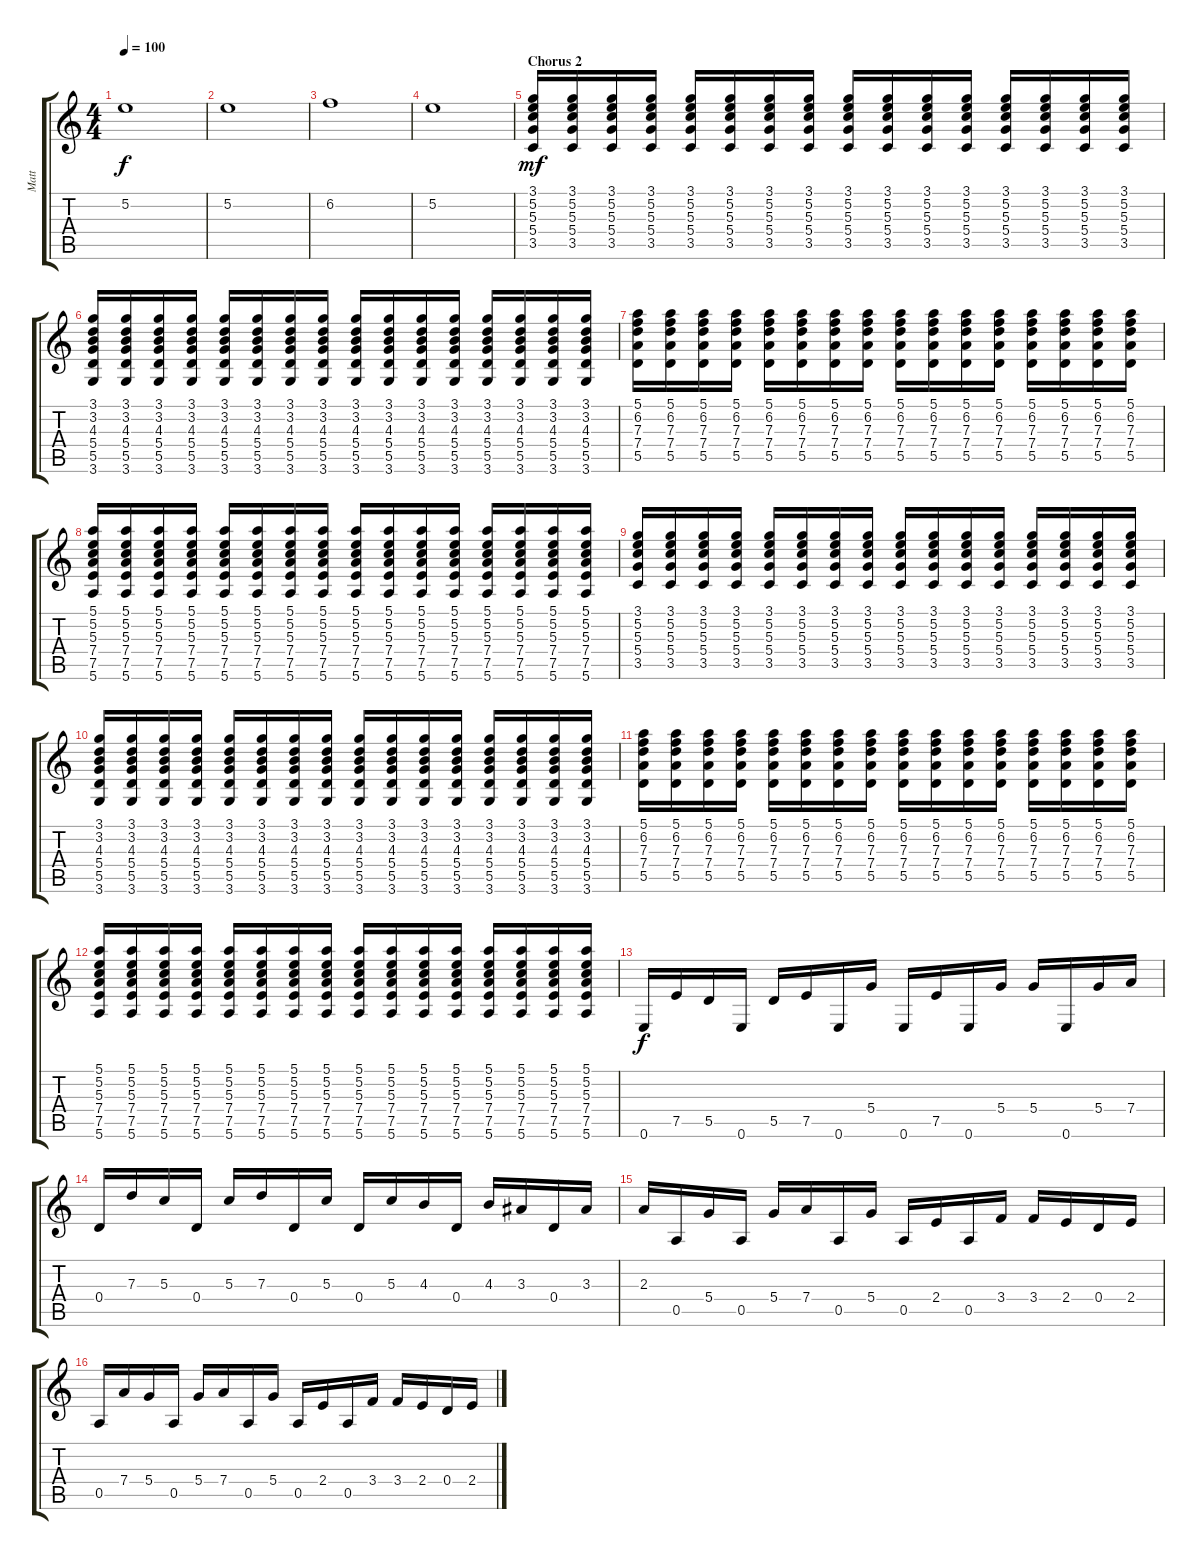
\track ("Matt" "Matt") {instrument distortionguitar}
\staff {score tabs}
\tuning (E4 B3 G3 D3 A2 E2) {hide}
\ts (4 4)
\tempo 100
\clef g2
\ks c
5.2.1{dy f} |
5.2.1 |
6.2.1 |
5.2.1 |
\section ("" "Chorus 2")
(3.1 5.2 5.3 5.4 3.5).16{dy mf} (3.1 5.2 5.3 5.4 3.5).16 (3.1 5.2 5.3 5.4 3.5).16 (3.1 5.2 5.3 5.4 3.5).16 (3.1 5.2 5.3 5.4 3.5).16 (3.1 5.2 5.3 5.4 3.5).16 (3.1 5.2 5.3 5.4 3.5).16 (3.1 5.2 5.3 5.4 3.5).16 (3.1 5.2 5.3 5.4 3.5).16 (3.1 5.2 5.3 5.4 3.5).16 (3.1 5.2 5.3 5.4 3.5).16 (3.1 5.2 5.3 5.4 3.5).16 (3.1 5.2 5.3 5.4 3.5).16 (3.1 5.2 5.3 5.4 3.5).16 (3.1 5.2 5.3 5.4 3.5).16 (3.1 5.2 5.3 5.4 3.5).16 |
(3.1 3.2 4.3 5.4 5.5 3.6).16 (3.1 3.2 4.3 5.4 5.5 3.6).16 (3.1 3.2 4.3 5.4 5.5 3.6).16 (3.1 3.2 4.3 5.4 5.5 3.6).16 (3.1 3.2 4.3 5.4 5.5 3.6).16 (3.1 3.2 4.3 5.4 5.5 3.6).16 (3.1 3.2 4.3 5.4 5.5 3.6).16 (3.1 3.2 4.3 5.4 5.5 3.6).16 (3.1 3.2 4.3 5.4 5.5 3.6).16 (3.1 3.2 4.3 5.4 5.5 3.6).16 (3.1 3.2 4.3 5.4 5.5 3.6).16 (3.1 3.2 4.3 5.4 5.5 3.6).16 (3.1 3.2 4.3 5.4 5.5 3.6).16 (3.1 3.2 4.3 5.4 5.5 3.6).16 (3.1 3.2 4.3 5.4 5.5 3.6).16 (3.1 3.2 4.3 5.4 5.5 3.6).16 |
(5.1 6.2 7.3 7.4 5.5).16 (5.1 6.2 7.3 7.4 5.5).16 (5.1 6.2 7.3 7.4 5.5).16 (5.1 6.2 7.3 7.4 5.5).16 (5.1 6.2 7.3 7.4 5.5).16 (5.1 6.2 7.3 7.4 5.5).16 (5.1 6.2 7.3 7.4 5.5).16 (5.1 6.2 7.3 7.4 5.5).16 (5.1 6.2 7.3 7.4 5.5).16 (5.1 6.2 7.3 7.4 5.5).16 (5.1 6.2 7.3 7.4 5.5).16 (5.1 6.2 7.3 7.4 5.5).16 (5.1 6.2 7.3 7.4 5.5).16 (5.1 6.2 7.3 7.4 5.5).16 (5.1 6.2 7.3 7.4 5.5).16 (5.1 6.2 7.3 7.4 5.5).16 |
(5.1 5.2 5.3 7.4 7.5 5.6).16 (5.1 5.2 5.3 7.4 7.5 5.6).16 (5.1 5.2 5.3 7.4 7.5 5.6).16 (5.1 5.2 5.3 7.4 7.5 5.6).16 (5.1 5.2 5.3 7.4 7.5 5.6).16 (5.1 5.2 5.3 7.4 7.5 5.6).16 (5.1 5.2 5.3 7.4 7.5 5.6).16 (5.1 5.2 5.3 7.4 7.5 5.6).16 (5.1 5.2 5.3 7.4 7.5 5.6).16 (5.1 5.2 5.3 7.4 7.5 5.6).16 (5.1 5.2 5.3 7.4 7.5 5.6).16 (5.1 5.2 5.3 7.4 7.5 5.6).16 (5.1 5.2 5.3 7.4 7.5 5.6).16 (5.1 5.2 5.3 7.4 7.5 5.6).16 (5.1 5.2 5.3 7.4 7.5 5.6).16 (5.1 5.2 5.3 7.4 7.5 5.6).16 |
(3.1 5.2 5.3 5.4 3.5).16 (3.1 5.2 5.3 5.4 3.5).16 (3.1 5.2 5.3 5.4 3.5).16 (3.1 5.2 5.3 5.4 3.5).16 (3.1 5.2 5.3 5.4 3.5).16 (3.1 5.2 5.3 5.4 3.5).16 (3.1 5.2 5.3 5.4 3.5).16 (3.1 5.2 5.3 5.4 3.5).16 (3.1 5.2 5.3 5.4 3.5).16 (3.1 5.2 5.3 5.4 3.5).16 (3.1 5.2 5.3 5.4 3.5).16 (3.1 5.2 5.3 5.4 3.5).16 (3.1 5.2 5.3 5.4 3.5).16 (3.1 5.2 5.3 5.4 3.5).16 (3.1 5.2 5.3 5.4 3.5).16 (3.1 5.2 5.3 5.4 3.5).16 |
(3.1 3.2 4.3 5.4 5.5 3.6).16 (3.1 3.2 4.3 5.4 5.5 3.6).16 (3.1 3.2 4.3 5.4 5.5 3.6).16 (3.1 3.2 4.3 5.4 5.5 3.6).16 (3.1 3.2 4.3 5.4 5.5 3.6).16 (3.1 3.2 4.3 5.4 5.5 3.6).16 (3.1 3.2 4.3 5.4 5.5 3.6).16 (3.1 3.2 4.3 5.4 5.5 3.6).16 (3.1 3.2 4.3 5.4 5.5 3.6).16 (3.1 3.2 4.3 5.4 5.5 3.6).16 (3.1 3.2 4.3 5.4 5.5 3.6).16 (3.1 3.2 4.3 5.4 5.5 3.6).16 (3.1 3.2 4.3 5.4 5.5 3.6).16 (3.1 3.2 4.3 5.4 5.5 3.6).16 (3.1 3.2 4.3 5.4 5.5 3.6).16 (3.1 3.2 4.3 5.4 5.5 3.6).16 |
(5.1 6.2 7.3 7.4 5.5).16 (5.1 6.2 7.3 7.4 5.5).16 (5.1 6.2 7.3 7.4 5.5).16 (5.1 6.2 7.3 7.4 5.5).16 (5.1 6.2 7.3 7.4 5.5).16 (5.1 6.2 7.3 7.4 5.5).16 (5.1 6.2 7.3 7.4 5.5).16 (5.1 6.2 7.3 7.4 5.5).16 (5.1 6.2 7.3 7.4 5.5).16 (5.1 6.2 7.3 7.4 5.5).16 (5.1 6.2 7.3 7.4 5.5).16 (5.1 6.2 7.3 7.4 5.5).16 (5.1 6.2 7.3 7.4 5.5).16 (5.1 6.2 7.3 7.4 5.5).16 (5.1 6.2 7.3 7.4 5.5).16 (5.1 6.2 7.3 7.4 5.5).16 |
(5.1 5.2 5.3 7.4 7.5 5.6).16 (5.1 5.2 5.3 7.4 7.5 5.6).16 (5.1 5.2 5.3 7.4 7.5 5.6).16 (5.1 5.2 5.3 7.4 7.5 5.6).16 (5.1 5.2 5.3 7.4 7.5 5.6).16 (5.1 5.2 5.3 7.4 7.5 5.6).16 (5.1 5.2 5.3 7.4 7.5 5.6).16 (5.1 5.2 5.3 7.4 7.5 5.6).16 (5.1 5.2 5.3 7.4 7.5 5.6).16 (5.1 5.2 5.3 7.4 7.5 5.6).16 (5.1 5.2 5.3 7.4 7.5 5.6).16 (5.1 5.2 5.3 7.4 7.5 5.6).16 (5.1 5.2 5.3 7.4 7.5 5.6).16 (5.1 5.2 5.3 7.4 7.5 5.6).16 (5.1 5.2 5.3 7.4 7.5 5.6).16 (5.1 5.2 5.3 7.4 7.5 5.6).16 |
0.6.16{dy f} 7.5.16 5.5.16 0.6.16 5.5.16 7.5.16 0.6.16 5.4.16 0.6.16 7.5.16 0.6.16 5.4.16 5.4.16 0.6.16 5.4.16 7.4.16 |
0.4.16 7.3.16 5.3.16 0.4.16 5.3.16 7.3.16 0.4.16 5.3.16 0.4.16 5.3.16 4.3.16 0.4.16 4.3.16 3.3.16 0.4.16 3.3.16 |
2.3.16 0.5.16 5.4.16 0.5.16 5.4.16 7.4.16 0.5.16 5.4.16 0.5.16 2.4.16 0.5.16 3.4.16 3.4.16 2.4.16 0.4.16 2.4.16 |
0.5.16 7.4.16 5.4.16 0.5.16 5.4.16 7.4.16 0.5.16 5.4.16 0.5.16 2.4.16 0.5.16 3.4.16 3.4.16 2.4.16 0.4.16 2.4.16
